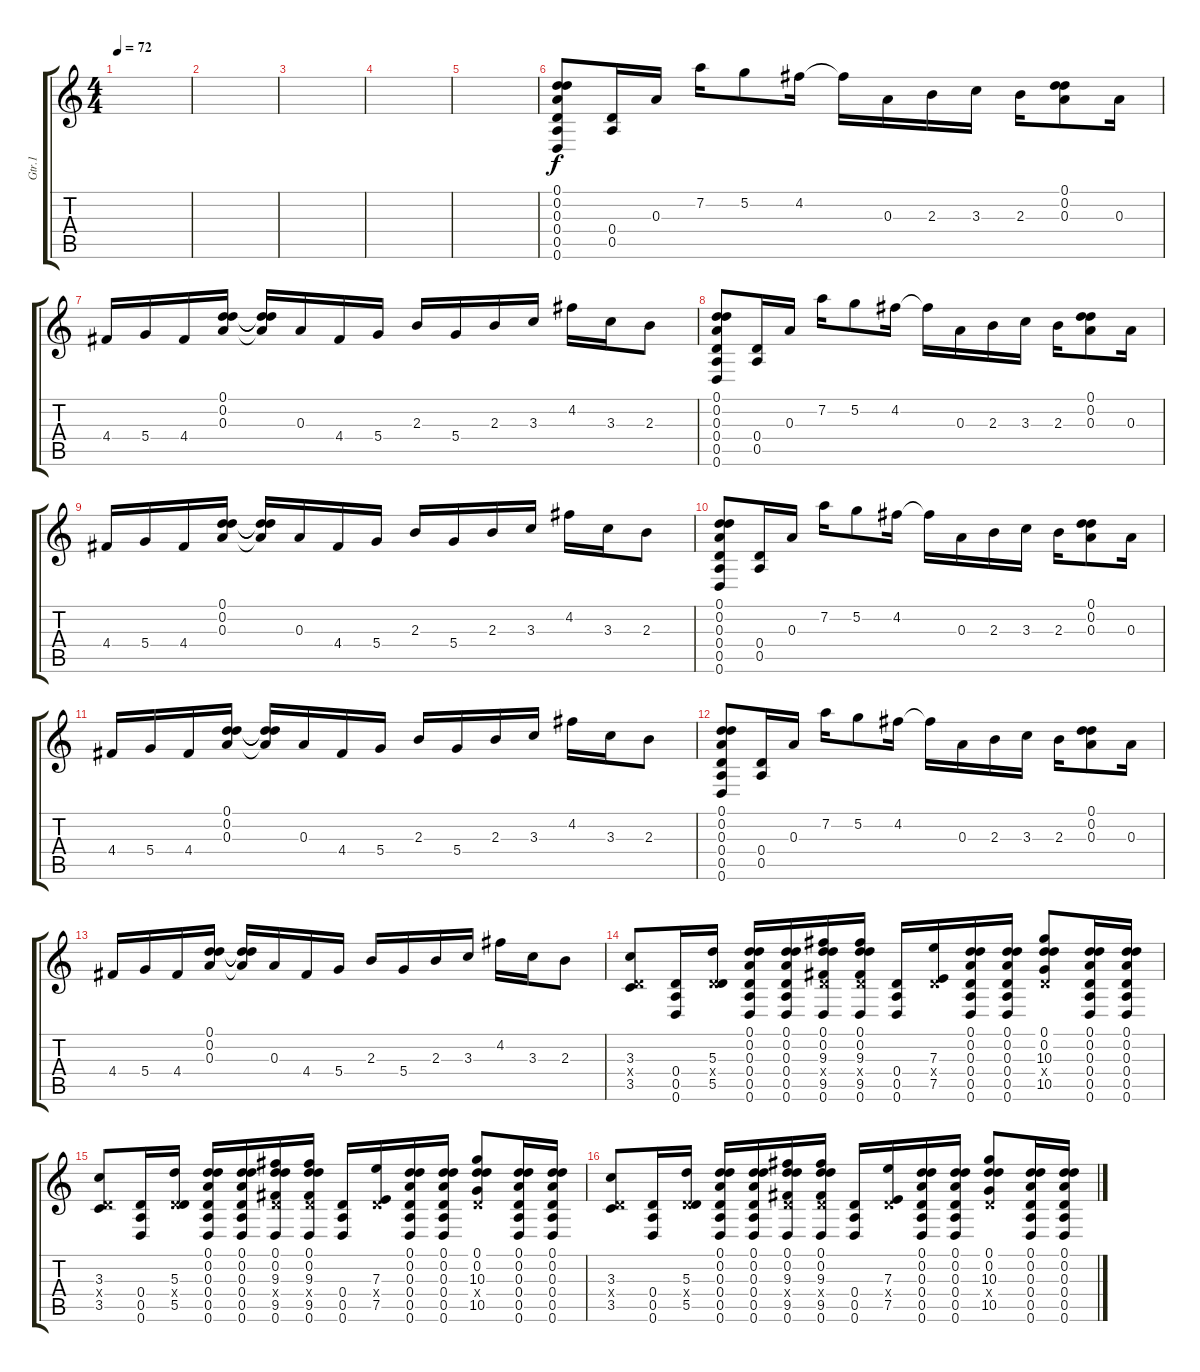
\track ("Gtr.1" "Gtr.1") {instrument electricguitarclean}
\staff {score tabs}
\tuning (D4 D4 A3 D3 A2 D2) {hide}
\ts (4 4)
\tempo 72
\clef g2
\ks c
|
|
|
|
|
(0.1 0.2 0.3 0.4 0.5 0.6).8 (0.4 0.5).16 0.3.16 7.2.16 5.2.8 4.2.16 4.2{t}.16 0.3.16 2.3.16 3.3.16 2.3.16 (0.1 0.2 0.3).8 0.3.16 |
4.4.16 5.4.16 4.4.16 (0.1 0.2 0.3).16 (0.1{t} 0.2{t} 0.3{t}).16 0.3.16 4.4.16 5.4.16 2.3.16 5.4.16 2.3.16 3.3.16 4.2.16 3.3.16 2.3.8 |
(0.1 0.2 0.3 0.4 0.5 0.6).8 (0.4 0.5).16 0.3.16 7.2.16 5.2.8 4.2.16 4.2{t}.16 0.3.16 2.3.16 3.3.16 2.3.16 (0.1 0.2 0.3).8 0.3.16 |
4.4.16 5.4.16 4.4.16 (0.1 0.2 0.3).16 (0.1{t} 0.2{t} 0.3{t}).16 0.3.16 4.4.16 5.4.16 2.3.16 5.4.16 2.3.16 3.3.16 4.2.16 3.3.16 2.3.8 |
(0.1 0.2 0.3 0.4 0.5 0.6).8 (0.4 0.5).16 0.3.16 7.2.16 5.2.8 4.2.16 4.2{t}.16 0.3.16 2.3.16 3.3.16 2.3.16 (0.1 0.2 0.3).8 0.3.16 |
4.4.16 5.4.16 4.4.16 (0.1 0.2 0.3).16 (0.1{t} 0.2{t} 0.3{t}).16 0.3.16 4.4.16 5.4.16 2.3.16 5.4.16 2.3.16 3.3.16 4.2.16 3.3.16 2.3.8 |
(0.1 0.2 0.3 0.4 0.5 0.6).8 (0.4 0.5).16 0.3.16 7.2.16 5.2.8 4.2.16 4.2{t}.16 0.3.16 2.3.16 3.3.16 2.3.16 (0.1 0.2 0.3).8 0.3.16 |
4.4.16 5.4.16 4.4.16 (0.1 0.2 0.3).16 (0.1{t} 0.2{t} 0.3{t}).16 0.3.16 4.4.16 5.4.16 2.3.16 5.4.16 2.3.16 3.3.16 4.2.16 3.3.16 2.3.8 |
(3.3 0.4{x} 3.5).8 (0.4 0.5 0.6).16 (5.3 0.4{x} 5.5).16 (0.1 0.2 0.3 0.4 0.5 0.6).16 (0.1 0.2 0.3 0.4 0.5 0.6).16 (0.1 0.2 9.3 0.4{x} 9.5 0.6).16 (0.1 0.2 9.3 0.4{x} 9.5 0.6).16 (0.4 0.5 0.6).16 (7.3 0.4{x} 7.5).16 (0.1 0.2 0.3 0.4 0.5 0.6).16 (0.1 0.2 0.3 0.4 0.5 0.6).16 (0.1 0.2 10.3 0.4{x} 10.5).8 (0.1 0.2 0.3 0.4 0.5 0.6).16 (0.1 0.2 0.3 0.4 0.5 0.6).16 |
(3.3 0.4{x} 3.5).8 (0.4 0.5 0.6).16 (5.3 0.4{x} 5.5).16 (0.1 0.2 0.3 0.4 0.5 0.6).16 (0.1 0.2 0.3 0.4 0.5 0.6).16 (0.1 0.2 9.3 0.4{x} 9.5 0.6).16 (0.1 0.2 9.3 0.4{x} 9.5 0.6).16 (0.4 0.5 0.6).16 (7.3 0.4{x} 7.5).16 (0.1 0.2 0.3 0.4 0.5 0.6).16 (0.1 0.2 0.3 0.4 0.5 0.6).16 (0.1 0.2 10.3 0.4{x} 10.5).8 (0.1 0.2 0.3 0.4 0.5 0.6).16 (0.1 0.2 0.3 0.4 0.5 0.6).16 |
(3.3 0.4{x} 3.5).8 (0.4 0.5 0.6).16 (5.3 0.4{x} 5.5).16 (0.1 0.2 0.3 0.4 0.5 0.6).16 (0.1 0.2 0.3 0.4 0.5 0.6).16 (0.1 0.2 9.3 0.4{x} 9.5 0.6).16 (0.1 0.2 9.3 0.4{x} 9.5 0.6).16 (0.4 0.5 0.6).16 (7.3 0.4{x} 7.5).16 (0.1 0.2 0.3 0.4 0.5 0.6).16 (0.1 0.2 0.3 0.4 0.5 0.6).16 (0.1 0.2 10.3 0.4{x} 10.5).8 (0.1 0.2 0.3 0.4 0.5 0.6).16 (0.1 0.2 0.3 0.4 0.5 0.6).16
